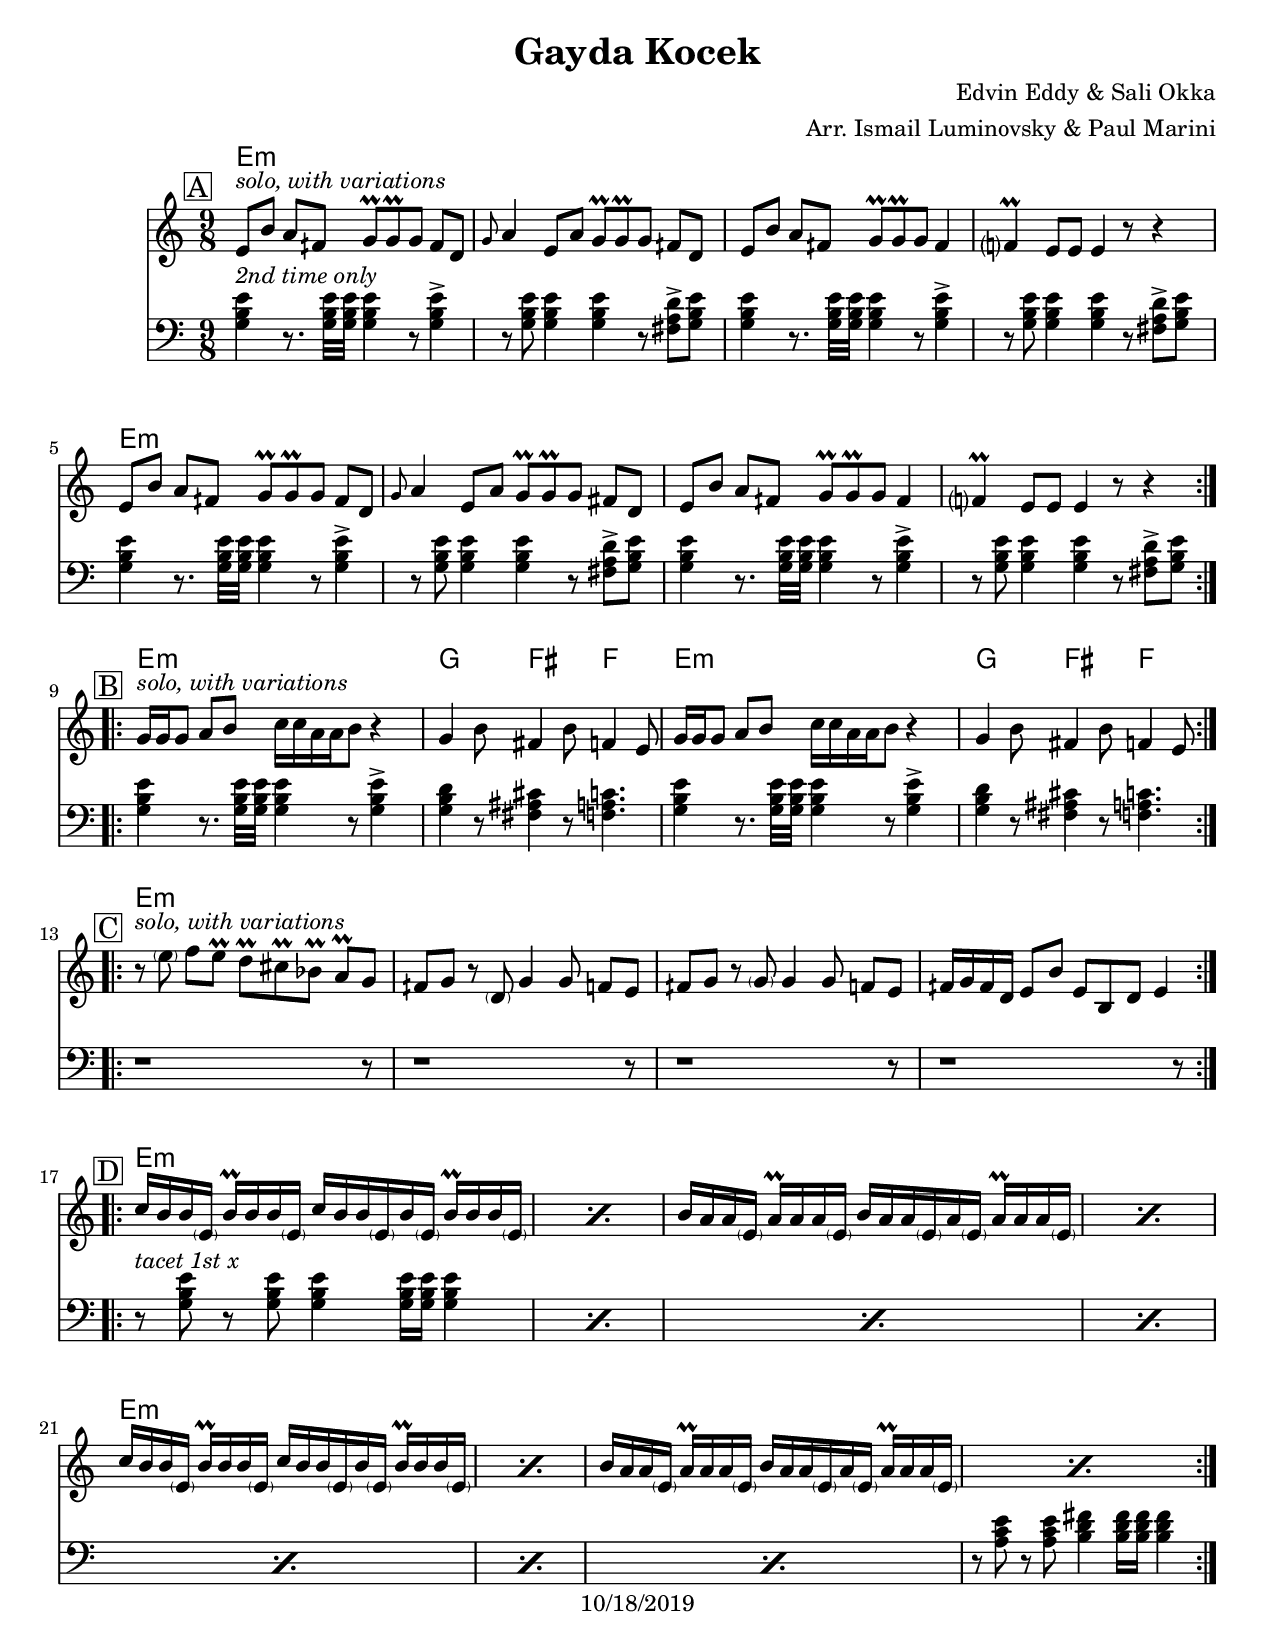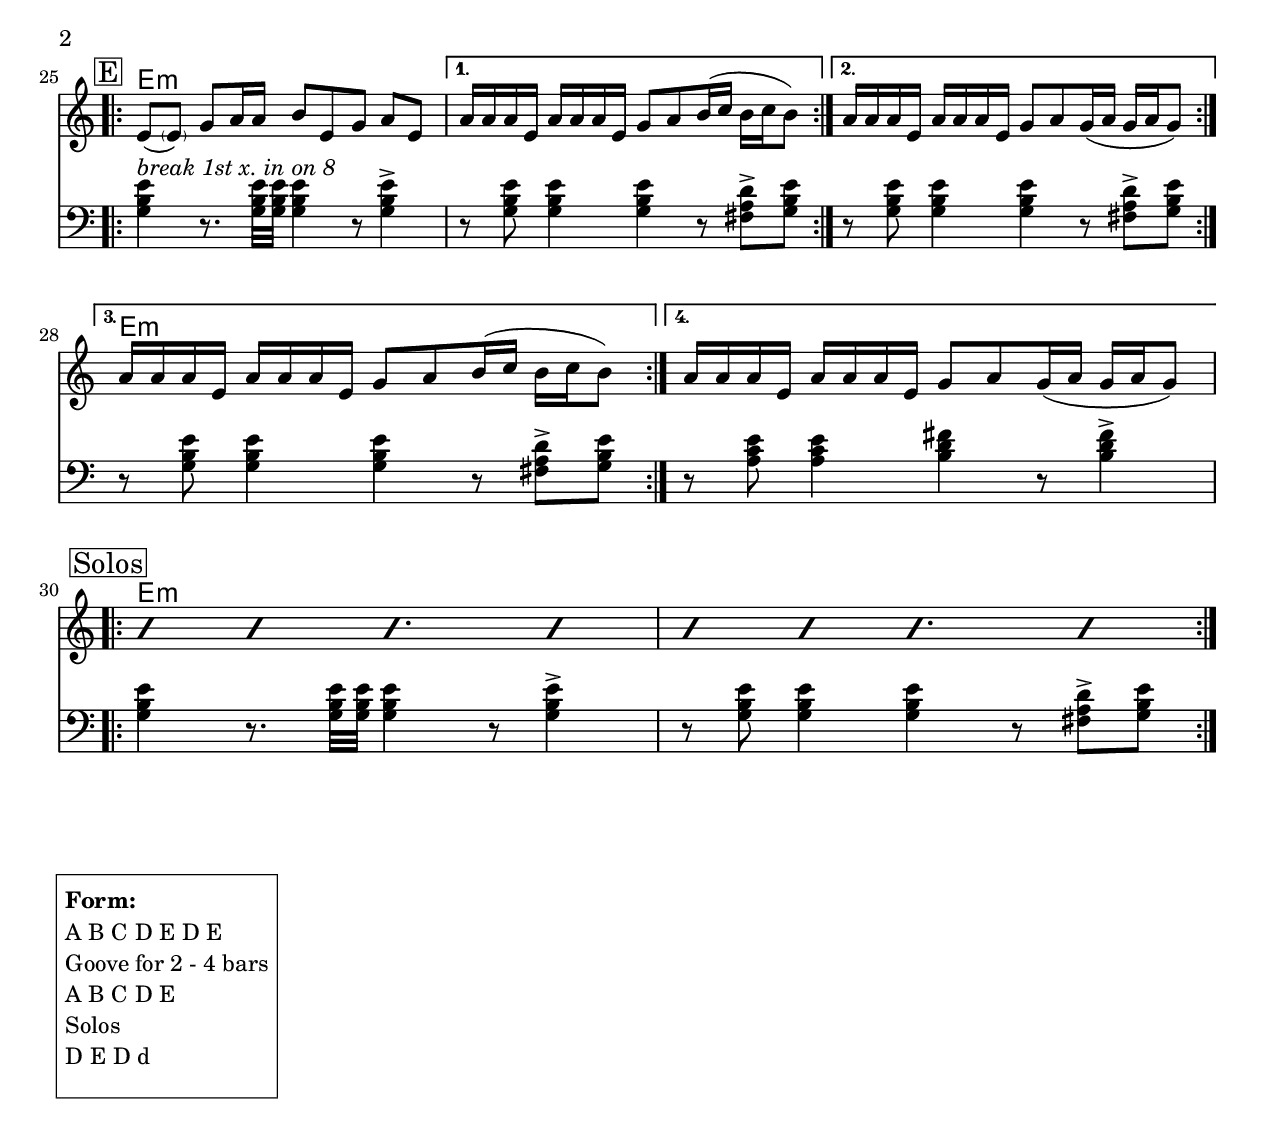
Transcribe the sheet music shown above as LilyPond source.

\version "2.18.2"

\header {
	title = "Gayda Kocek"
	composer = "Edvin Eddy & Sali Okka"
	arranger = "Arr. Ismail Luminovsky & Paul Marini"
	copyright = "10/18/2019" %date of latest edits
}
\paper {
  #(set-paper-size "letter")
  }


slash = {
	\override NoteHead #'style = #'slash
	\override Stem #'transparent = ##t
}

noslash = {
	\revert NoteHead #'style
	\revert Stem #'transparent
}

the_form = %Form
	\markup { \box \column {
	\line { " " }
	\line { \bold " Form: " }
	\line { " A B C D E D E " } 
	\line { " Goove for 2 - 4 bars " }
	\line { " A B C D E " }
	\line { " Solos " }
	\line { " D E D d " }
	\line { " " }
	}}

test = { \relative c' { \tempo 4 = 80 \set Score.markFormatter = #format-mark-box-letters
	\repeat volta 2 {
	}
}
}

%{ ornament conventions, a/o 10/2017
%	\prall		regular up ornament, metric
%	\lineprall	quick, nonmetric up ornament	(was \mordent)
%	\mordent		regular down ornament, nonmetric	(was \upbow)
%	\prallprall	consecutive up ornaments, metric
% \trill		trill
%	\turn		turn of some sort
%}

%{ split part:
%	<<
%		{ c8 d e f g f e d | c1 | }
%	\\
%		{ c,2 d8 e f g | c4 g e c | }
%	>>
%}

melody = { \relative c' { \set Score.markFormatter = #format-mark-box-letters
	\overrideTimeSignatureSettings
      9/8               % timeSignatureFraction
      1/16               % baseMomentFraction
      #'(4 4 6 4)           % beatStructure
      #'()		% beamExceptions
	\time 9/8

	\mark \markup { \box "A" }
	\repeat volta 2 {
        e8^\markup {\italic "solo, with variations"} b' a fih g\prall g\prall g fih d |
        \grace g a4 e8 a g\prall g\prall g fih d | 
        e8 b' a fih g\prall g\prall g fih4 |
        f?\prall e8 e e4 r8 r4 |

        e8 b' a fih g\prall g\prall g fih d |
        \grace g a4 e8 a g\prall g\prall g fis d | 
        e8 b' a fih g\prall g\prall g fih4 |
        f?\prall e8 e e4 r8 r4 |
	}
    \break

	\mark \markup { \box "B" }
	\repeat volta 2 {
        g16^\markup {\italic "solo, with variations"} g g8 a b c16 c a a b8 r4 |
        g4 b8 fis4 b8 f4 e8 |
        g16 g g8 a b c16 c a a b8 r4 |
        g4 b8 fis4 b8 f4 e8 |
	}
    \break

	\mark \markup { \box "C" }
	\repeat volta 2 {
        r8^\markup {\italic "solo, with variations"} \parenthesize e'8 f e\prall d\prall cis\prall bes\prall a\prall g |
        fih g r \parenthesize d g4 g8 f e |
        fih g r \parenthesize g g4 g8 f e |
        fih16 g fih d e8 b' e, b d e4 |
	}
    \break

	\mark \markup { \box "D" }
	\repeat volta 2 {
        \repeat percent 2 {
            c'16 b b \parenthesize e, b'\prall b b \parenthesize e, 
            c' b b \parenthesize e, b' \parenthesize e, b'\prall b b \parenthesize e, |
        }
        \repeat percent 2 {
            b'16 a a \parenthesize e a\prall a a \parenthesize e 
            b' a a \parenthesize e a \parenthesize e a\prall a a \parenthesize e |
        }
        \repeat percent 2 {
            c'16 b b \parenthesize e, b'\prall b b \parenthesize e, 
            c' b b \parenthesize e, b' \parenthesize e, b'\prall b b \parenthesize e, |
        }
        \repeat percent 2 {
            b'16 a a \parenthesize e a\prall a a \parenthesize e 
            b' a a \parenthesize e a \parenthesize e a\prall a a \parenthesize e |
        }
    }
    \break

	\mark \markup { \box "E" }
	\repeat volta 4 {
        e8 ( \parenthesize e) g a16 a b8 e, g a e | 
        }
    \alternative {
        { a16 a a e a a a e g8 a b16 ( c b c b8) | }
        { a16 a a e a a a e g8 a g16 ( a g a g8) | }
        { a16 a a e a a a e g8 a b16 ( c b c b8) | }
        { a16 a a e a a a e g8 a g16 ( a g a g8) | }
    }
    \break

	\mark \markup { \box "Solos" }
    \repeat volta 2 {
        \slash b4 b b4. b4 | b4 b b4. b4 |
    }

}
}

midbrass = { \relative c' { \set Score.markFormatter = #format-mark-box-letters
	\overrideTimeSignatureSettings
      9/8               % timeSignatureFraction
      1/16               % baseMomentFraction
      #'(4 4 6 4)           % beatStructure
      #'()		% beamExceptions
	\time 9/8

	\mark \markup { \box "A" }
	\repeat volta 2 {
        <g b e>4^\markup {\italic "2nd time only"} r8. <g b e>32 <g b e> <g b e>4 r8 <g b e>4-> |
        r8 <g b e> <g b e>4 <g b e> r8 <fis a d>-> <g b e> |
        <g b e>4 r8. <g b e>32 <g b e> <g b e>4 r8 <g b e>4-> |
        r8 <g b e> <g b e>4 <g b e> r8 <fis a d>-> <g b e> | 
        \break

        <g b e>4 r8. <g b e>32 <g b e> <g b e>4 r8 <g b e>4-> |
        r8 <g b e> <g b e>4 <g b e> r8 <fis a d>-> <g b e> |
        <g b e>4 r8. <g b e>32 <g b e> <g b e>4 r8 <g b e>4-> |
        r8 <g b e> <g b e>4 <g b e> r8 <fis a d>-> <g b e> |
        \break
	}

	\mark \markup { \box "B" }
	\repeat volta 2 {
        <g b e>4 r8. <g b e>32 <g b e> <g b e>4 r8 <g b e>4-> |
        <g b d>4 r8 <fis ais cis> 4 r 8 <f a c>4. |
        <g b e>4 r8. <g b e>32 <g b e> <g b e>4 r8 <g b e>4-> |
        <g b d>4 r8 <fis ais cis> 4 r 8 <f a c>4. |
	}
    \break

	\mark \markup { \box "C" }
	\repeat volta 2 {
        r1 r8 | r1 r8 | r1 r8 | r1 r8 |
	}
    \break

	\mark \markup { \box "D" }
    \repeat percent 7 {
        r8^\markup {\italic "tacet 1st x"} <g b e> r <g b e> <g b e>4 <g b e>16 <g b e> <g b e>4 |
    }
    r8 <a c e> r <a c e> <b d fis>4 <b d fis>16 <b d fis> <b d fis>4 |
    \break

	\mark \markup { \box "E" }
	\repeat volta 4 {
        <g b e>4^\markup { \italic "break 1st x. in on 8"} r8. <g b e>32 <g b e> <g b e>4 r8 <g b e>4-> |
    }
    \alternative {
        { r8 <g b e> <g b e>4 <g b e> r8 <fis a d>-> <g b e> | }
        { r8 <g b e> <g b e>4 <g b e> r8 <fis a d>-> <g b e> | }
        { r8 <g b e> <g b e>4 <g b e> r8 <fis a d>-> <g b e> | }
        { r8 <a c e> <a c e>4 <b d fis> r8 <b d fis>4-> | }
    }
    \break

	\mark \markup { \box "Solos" }
    \repeat volta 2 {
        <g b e>4 r8. <g b e>32 <g b e> <g b e>4 r8 <g b e>4-> | r8 <g b e> <g b e>4 <g b e> r8 <fis a d>-> <g b e> |
    }


}
}

bass = { \relative c, { \set Score.markFormatter = #format-mark-box-letters
	\overrideTimeSignatureSettings
      9/8               % timeSignatureFraction
      1/16               % baseMomentFraction
      #'(4 4 6 4)           % beatStructure
      #'()		% beamExceptions
	\time 9/8

	\mark \markup { \box "A" }
	\repeat volta 2 {
        s1 s8 | s1 s8 | s1 s8 | s1 s8 |
	}
    \break
	\mark \markup { \box "B" }
	\repeat volta 2 {
        s1 s8 | s1 s8 |
	}
    \break
	\mark \markup { \box "C" }
	\repeat volta 2 {
        s1 s8 | s1 s8 | s1 s8 | s1 s8 |
	}
    \break

	\mark \markup { \box "D" }
    e4. e'8 b4 r8 e4 | 
    \noBreak
    e,8 e r e'8 b4 r8 d e |
    \noBreak
    e,4. e'8 b4 r8 e4 | 
    \noBreak
    e,8 e r e'8 b4 r8 d e |
    \break

    e,4. e'8 b4 r8 e4 | 
    \noBreak
    e,8 e r e'8 b4 r8 d e |
    \noBreak
    e,4. e'8 b4 r8 e4 | 
    \noBreak
    a,8 a r a8 b4 r8 d e |
    \break

	\mark \markup { \box "E" }
	\repeat volta 4 {
        e,4. e'8 b4 r8 e4 |
    }
    \alternative {
        { e,8 e r e'8 b4 r8 d e | }
        { e,8 e r e'8 b4 r8 d e | }
        { e,8 e r e'8 b4 r8 d e | }
        { a,8 a r a8 b4 r8 d e | }
    }
    \break

	\mark \markup { \box "Solos" }
    \repeat volta 2 {
        e,4. e'8 b4 r8 e4 | e,8 e r e'8 b4 r8 d e |
    }

}
}


changes = { \chordmode {

% A
    e1:min e8:min | e1:min e8:min |
    e1:min e8:min | e1:min e8:min |

    e1:min e8:min | e1:min e8:min |
    e1:min e8:min | e1:min e8:min |

% B
    e1:min e8:min | g4. fis4. f4. |
    e1:min e8:min | g4. fis4. f4. |

% C
    e1:min e8:min | e1:min e8:min |
    e1:min e8:min | e1:min e8:min |

% D
    e1:min e8:min | e1:min e8:min |
    e1:min e8:min | e1:min e8:min |

    e1:min e8:min | e1:min e8:min |
    e1:min e8:min | e1:min e8:min |

% E 
    e1:min e8:min | 
    e1:min e8:min | e1:min e8:min |
    e1:min e8:min | e1:min e8:min |

% Solos
    e1:min e8:min | e1:min e8:min | 
    

}
}


\book {
	\score {
	  <<
	    \new ChordNames {
		\set chordChanges = ##t
		\changes
	    }
	    \new Staff { \clef treble
		\melody
	    }
	    \new Staff { \clef bass
		\midbrass
	    }
%%	    \new Staff { \clef bass
%%		\bass
%%	    }
	  >>
	}
	\the_form
}
%{
\book {
	\bookOutputSuffix "midbrass"
	\score {
	  <<
	    \new ChordNames {
		\set chordChanges = ##t
		\changes
	    }
	    \new Staff { \clef bass
		\midbrass
	    }
	  >>
	}
	\the_form
}
%}

%{

\book {
	\score {
	  <<
		\new Staff {
		  \set Staff.midiInstrument = #"trumpet" \unfoldRepeats
			\melody
		}
		\new Staff {
		  \set Staff.midiInstrument = #"trumpet" \unfoldRepeats
			\midbrass
		}
		\new Staff {
		  \set Staff.midiInstrument = #"trumpet" \unfoldRepeats
			\bass
		}
	  >>
		\midi { }
	}
}
%{
\book {
	\score {
	  <<
		\new Staff {
		  \set Staff.midiInstrument = #"trumpet" \unfoldRepeats
			\test
		}
	  >>
		\midi { }
	}
}
%}
